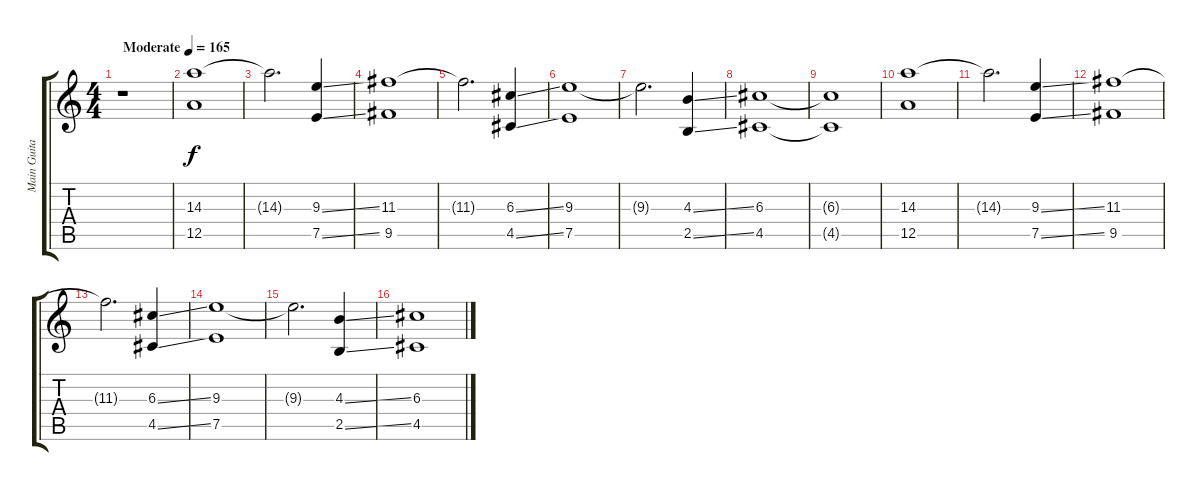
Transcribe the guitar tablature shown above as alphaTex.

\track ("Main Guitar" "Main Guita") {instrument overdrivenguitar}
\staff {score tabs}
\tuning (E4 B3 G3 D3 A2 E2) {hide}
\ts (4 4)
\tempo (165 "Moderate")
\clef g2
\ks c
r.1{dy f instrument overdrivenguitar} |
(14.3 12.5).1 |
14.3{t}.2{d} (9.3{ss} 7.5{ss}).4 |
(11.3 9.5).1 |
11.3{t}.2{d} (6.3{ss} 4.5{ss}).4 |
(9.3 7.5).1 |
9.3{t}.2{d} (4.3{ss} 2.5{ss}).4 |
(6.3 4.5).1 |
(6.3{t} 4.5{t}).1 |
(14.3 12.5).1 |
14.3{t}.2{d} (9.3{ss} 7.5{ss}).4 |
(11.3 9.5).1 |
11.3{t}.2{d} (6.3{ss} 4.5{ss}).4 |
(9.3 7.5).1 |
9.3{t}.2{d} (4.3{ss} 2.5{ss}).4 |
(6.3 4.5).1
